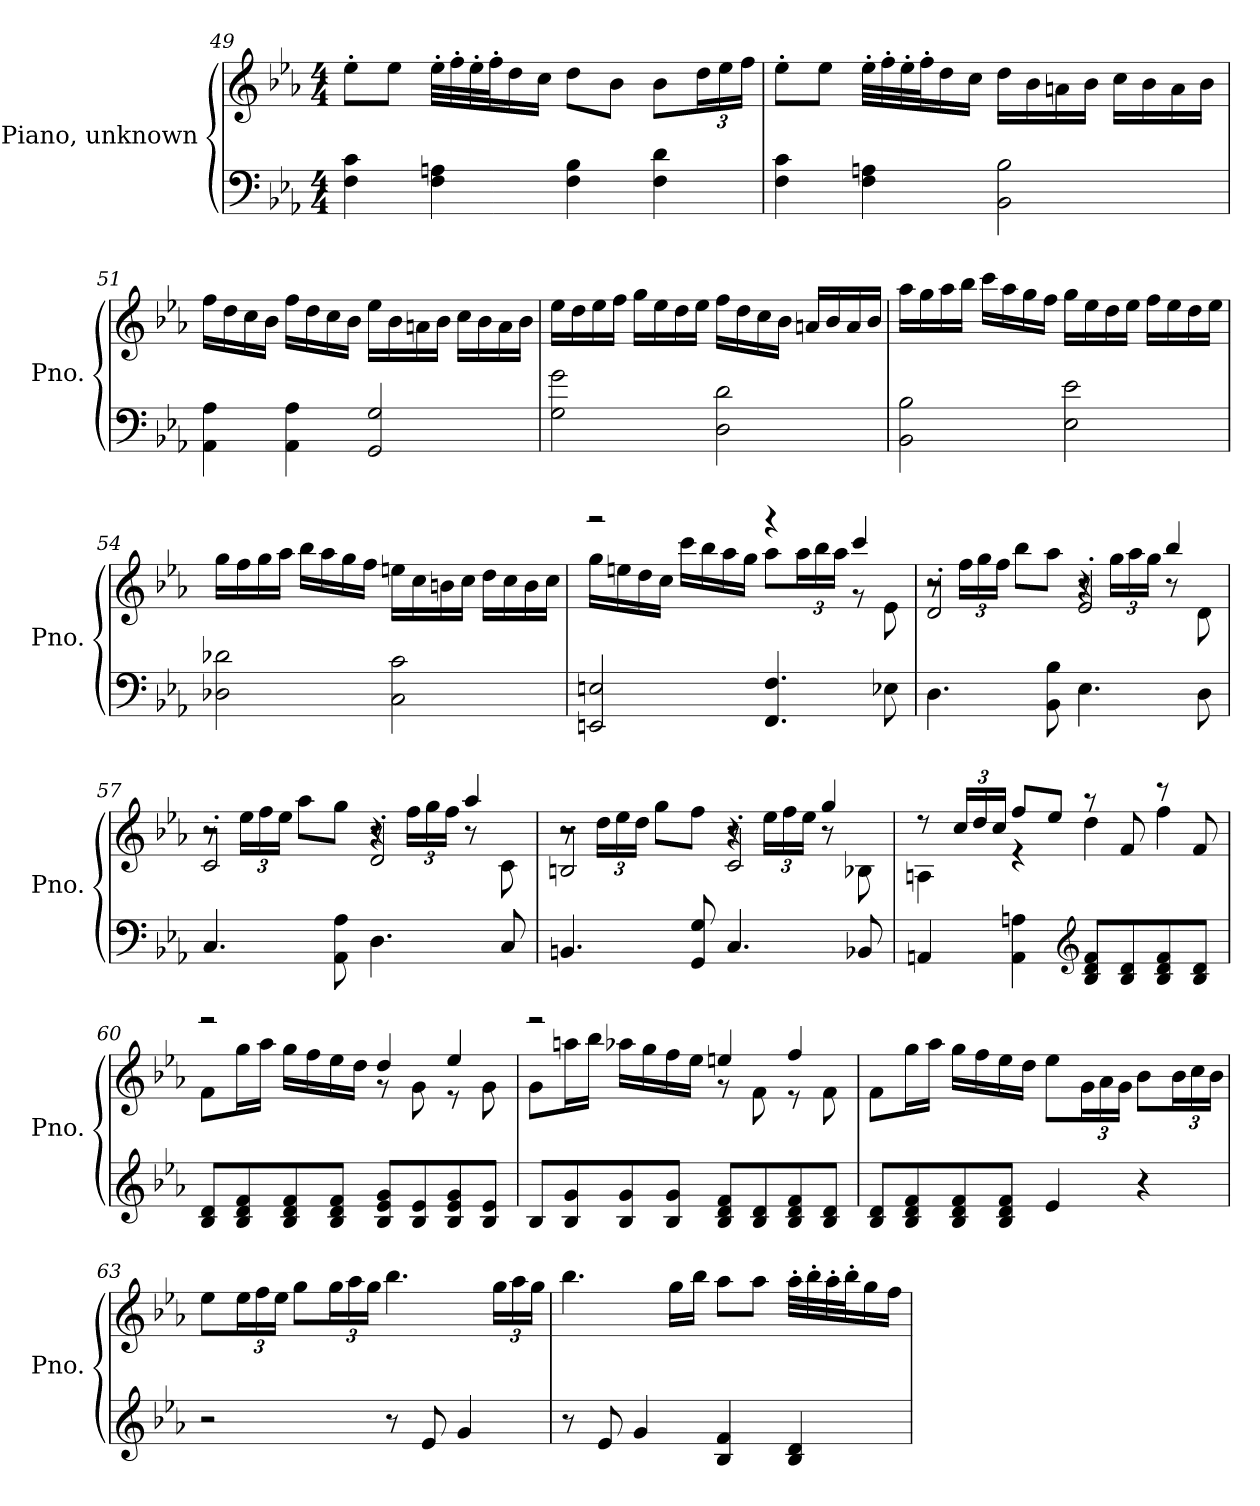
**kern	**kern
*part1	*part1
*staff2	*staff1
*I"Piano, unknown	*
*I'Pno.	*
!!LO:LB:g=z
*clefF4	*clefG2
*k[b-e-a-]	*k[b-e-a-]
*M4/4	*M4/4
=49	=49
4F\ 4c\	8ee-'\L
.	8ee-\J
4F\ 4An\	32ee-'\LLL
.	32ff'\
.	32ee-'\
.	32ff'\J
.	16dd\
.	16cc\JJ
4F\ 4B-\	8dd\L
.	8b-\J
4F\ 4d\	8b-\L
*	*Xbrackettup
.	24dd\L
.	24ee-\
.	24ff\JJ
=50	=50
4F\ 4c\	8ee-'\L
.	8ee-\J
4F\ 4An\	32ee-'\LLL
.	32ff'\
.	32ee-'\
.	32ff'\J
.	16dd\
.	16cc\JJ
2BB-\ 2B-\	16dd\LL
.	16b-\
.	16an\
.	16b-\JJ
.	16cc\LL
.	16b-\
.	16a\
.	16b-\JJ
!!LO:LB:g=z
=51	=51
4AA-\ 4A-\	16ff\LL
.	16dd\
.	16cc\
.	16b-\JJ
4AA-\ 4A-\	16ff\LL
.	16dd\
.	16cc\
.	16b-\JJ
2GG/ 2G/	16ee-\LL
.	16b-\
.	16an\
.	16b-\JJ
.	16cc\LL
.	16b-\
.	16a\
.	16b-\JJ
=52	=52
2G\ 2g\	16ee-\LL
.	16dd\
.	16ee-\
.	16ff\JJ
.	16gg\LL
.	16ee-\
.	16dd\
.	16ee-\JJ
2D\ 2d\	16ff\LL
.	16dd\
.	16cc\
.	16b-\JJ
.	16an/LL
.	16b-/
.	16a/
.	16b-/JJ
!!LO:LB:g=z
=53	=53
2BB-\ 2B-\	16aa-\LL
.	16gg\
.	16aa-\
.	16bb-\JJ
.	16ccc\LL
.	16aa-\
.	16gg\
.	16ff\JJ
2E-\ 2e-\	16gg\LL
.	16ee-\
.	16dd\
.	16ee-\JJ
.	16ff\LL
.	16ee-\
.	16dd\
.	16ee-\JJ
=54	=54
2D-X\ 2d-X\	16gg\LL
.	16ff\
.	16gg\
.	16aa-\JJ
.	16bb-\LL
.	16aa-\
.	16gg\
.	16ff\JJ
2C\ 2c\	16een\LL
.	16cc\
.	16bn\
.	16cc\JJ
.	16dd\LL
.	16cc\
.	16b\
.	16cc\JJ
!!LO:PB:g=z
=55	=55
*	*^
2EEn/ 2En/	2r	16gg\LL
.	.	16een\
.	.	16dd\
.	.	16cc\JJ
.	.	16ccc\LL
.	.	16bb-\
.	.	16aa-\
.	.	16gg\JJ
4.FF/ 4.F/	4r	8aa-\L
.	.	24aa-\L
.	.	24bb-\
.	.	24aa-\JJ
.	4ccc/	8r
8E-X\	.	8e-\
=56	=56	=56
*	*	*^
4.D\	2r	8r	2d'/
.	.	24ff\LL	.
.	.	24gg\	.
.	.	24ff\JJ	.
.	.	8bb-\L	.
8BB-\ 8B-\	.	8aa-\J	.
4.E-\	4r	8r	2e-'/
.	.	24gg\LL	.
.	.	24aa-\	.
.	.	24gg\JJ	.
.	4bb-/	8r	.
8D\	.	8d\	.
=57	=57	=57	=57
4.C/	2r	8r	2c'/
.	.	24ee-\LL	.
.	.	24ff\	.
.	.	24ee-\JJ	.
.	.	8aa-\L	.
8AA-\ 8A-\	.	8gg\J	.
4.D\	4r	8r	2d'/
.	.	24ff\LL	.
.	.	24gg\	.
.	.	24ff\JJ	.
.	4aa-/	8r	.
8C/	.	8c\	.
!!LO:LB:g=z	!!	!!
=58	=58	=58	=58
4.BBn/	2r	8r	2Bn'/
.	.	24dd\LL	.
.	.	24ee-\	.
.	.	24dd\JJ	.
.	.	8gg\L	.
8GG/ 8G/	.	8ff\J	.
4.C/	4r	8r	2c'/
.	.	24ee-\LL	.
.	.	24ff\	.
.	.	24ee-\JJ	.
.	4gg/	8r	.
8BB-X/	.	8B-X\	.
*	*	*v	*v
=59	=59	=59
4AAn/	8r	4An\
.	24cc/LL	.
.	24dd/	.
.	24cc/JJ	.
4AA\ 4An\	8ff/L	4r
.	8ee-/J	.
*clefG2	*	*
8B-/ 8d/ 8f/L	8r	4dd\
8B-/ 8d/	8f/	.
8B-/ 8d/ 8f/	8r	4ff\
8B-/ 8d/J	8f/	.
=60	=60	=60
8B-/ 8d/L	2r	8f\L
8B-/ 8d/ 8f/	.	16gg\L
.	.	16aa-\JJ
8B-/ 8d/ 8f/	.	16gg\LL
.	.	16ff\
8B-/ 8d/ 8f/J	.	16ee-\
.	.	16dd\JJ
8B-/ 8e-/ 8g/L	4dd/	8r
8B-/ 8e-/	.	8g\
8B-/ 8e-/ 8g/	4ee-/	8r
8B-/ 8e-/J	.	8g\
!!LO:LB:g=z	!!
=61	=61	=61
8B-/L	2r	8g\L
8B-/ 8g/	.	16aan\L
.	.	16bb-\JJ
8B-/ 8g/	.	16aa-X\LL
.	.	16gg\
8B-/ 8g/J	.	16ff\
.	.	16ee-\JJ
8B-/ 8d/ 8f/L	4een/	8r
8B-/ 8d/	.	8f\
8B-/ 8d/ 8f/	4ff/	8r
8B-/ 8d/J	.	8f\
*	*v	*v
=62	=62
8B-/ 8d/L	8f\L
8B-/ 8d/ 8f/	16gg\L
.	16aa-\JJ
8B-/ 8d/ 8f/	16gg\LL
.	16ff\
8B-/ 8d/ 8f/J	16ee-\
.	16dd\JJ
4e-/	8ee-\L
.	24g\L
.	24a-\
.	24g\JJ
4r	8b-\L
.	24b-\L
.	24cc\
.	24b-\JJ
=63	=63
2r	8ee-\L
.	24ee-\L
.	24ff\
.	24ee-\JJ
.	8gg\L
.	24gg\L
.	24aa-\
.	24gg\JJ
8r	4.bb-\
8e-/	.
4g/	.
.	24gg\LL
.	24aa-\
.	24gg\JJ
!!LO:LB:g=z
=64	=64
8r	4.bb-\
8e-/	.
4g/	.
.	16gg\LL
.	16bb-\JJ
4B-/ 4f/	8aa-\L
.	8aa-\J
4B-/ 4d/	32aa-'\LLL
.	32bb-'\
.	32aa-'\
.	32bb-'\J
.	16gg\
.	16ff\JJ
=	=
*-	*-
